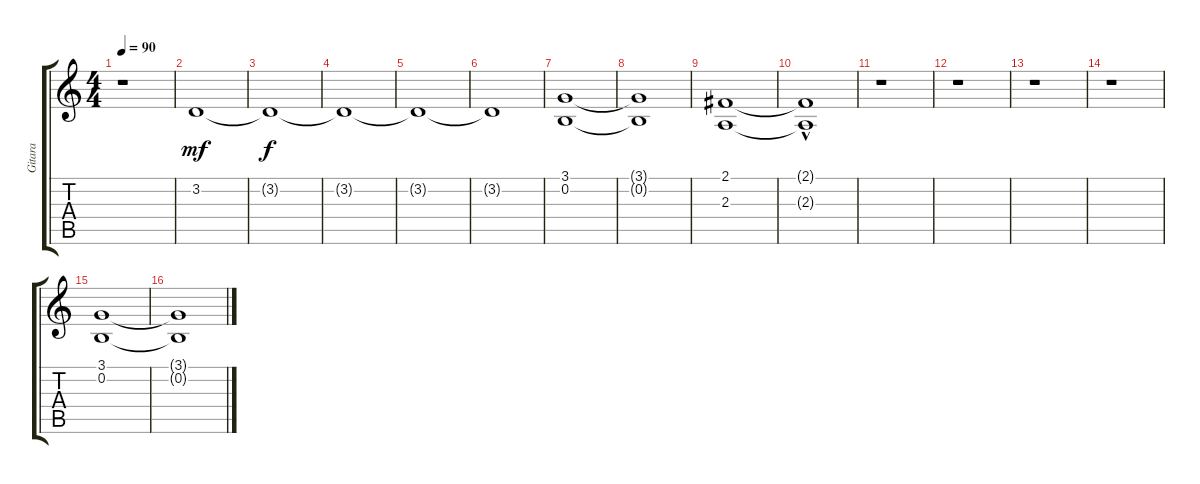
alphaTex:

\track ("Gitara" "Gitara") {instrument stringensemble2}
\staff {score tabs}
\tuning (E4 B3 G3 D3 A2 E2) {hide}
\ts (4 4)
\tempo 90
\clef g2
\ks c
r.1{dy mf instrument stringensemble2} |
3.2.1 |
3.2{t}.1{dy f} |
3.2{t}.1 |
3.2{t}.1 |
3.2{t}.1 |
(3.1 0.2).1 |
(3.1{t} 0.2{t}).1 |
(2.1 2.3).1 |
(2.1{t} 2.3{hac t}).1 |
r.1 |
r.1 |
r.1 |
r.1 |
(3.1 0.2).1 |
(3.1{t} 0.2{t}).1
